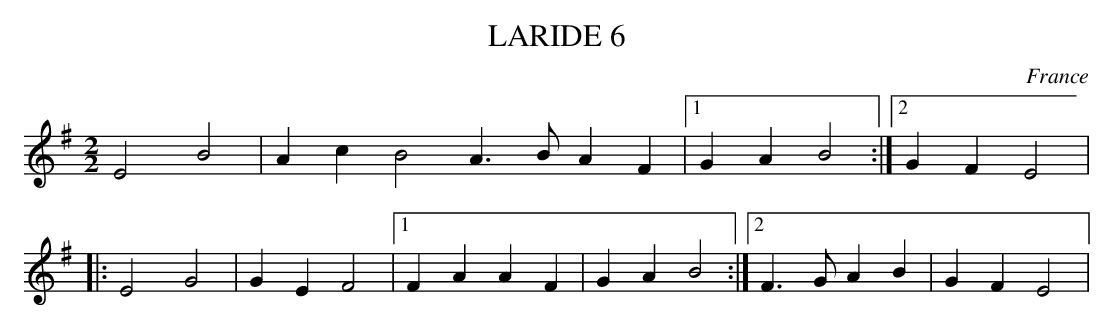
X:1
T:LARIDE 6
O:France
M:2/2
L:1/4
K:G
E2B2|AcB2lA>BAF|1GAB2:|2GFE2|
|:E2G2|GEF2|1FAAF|GAB2:|2F>GAB|GFE2|
